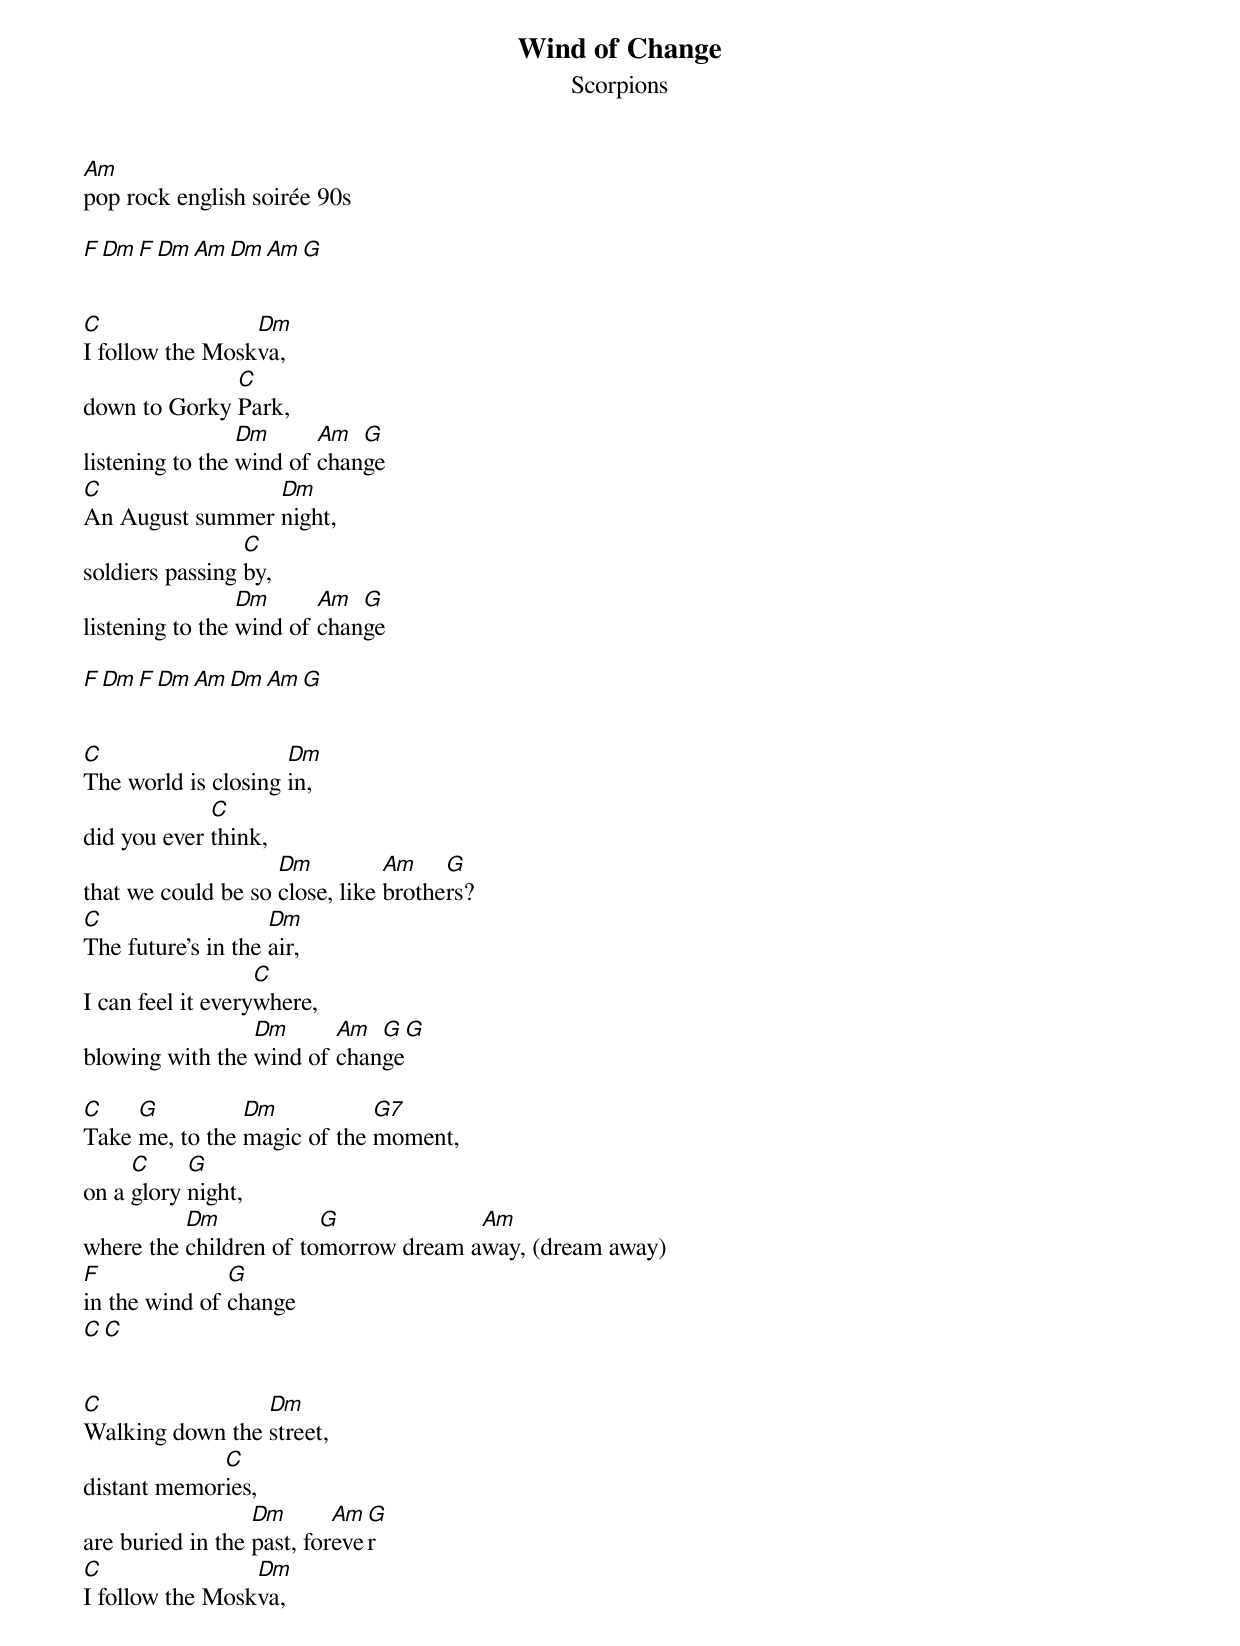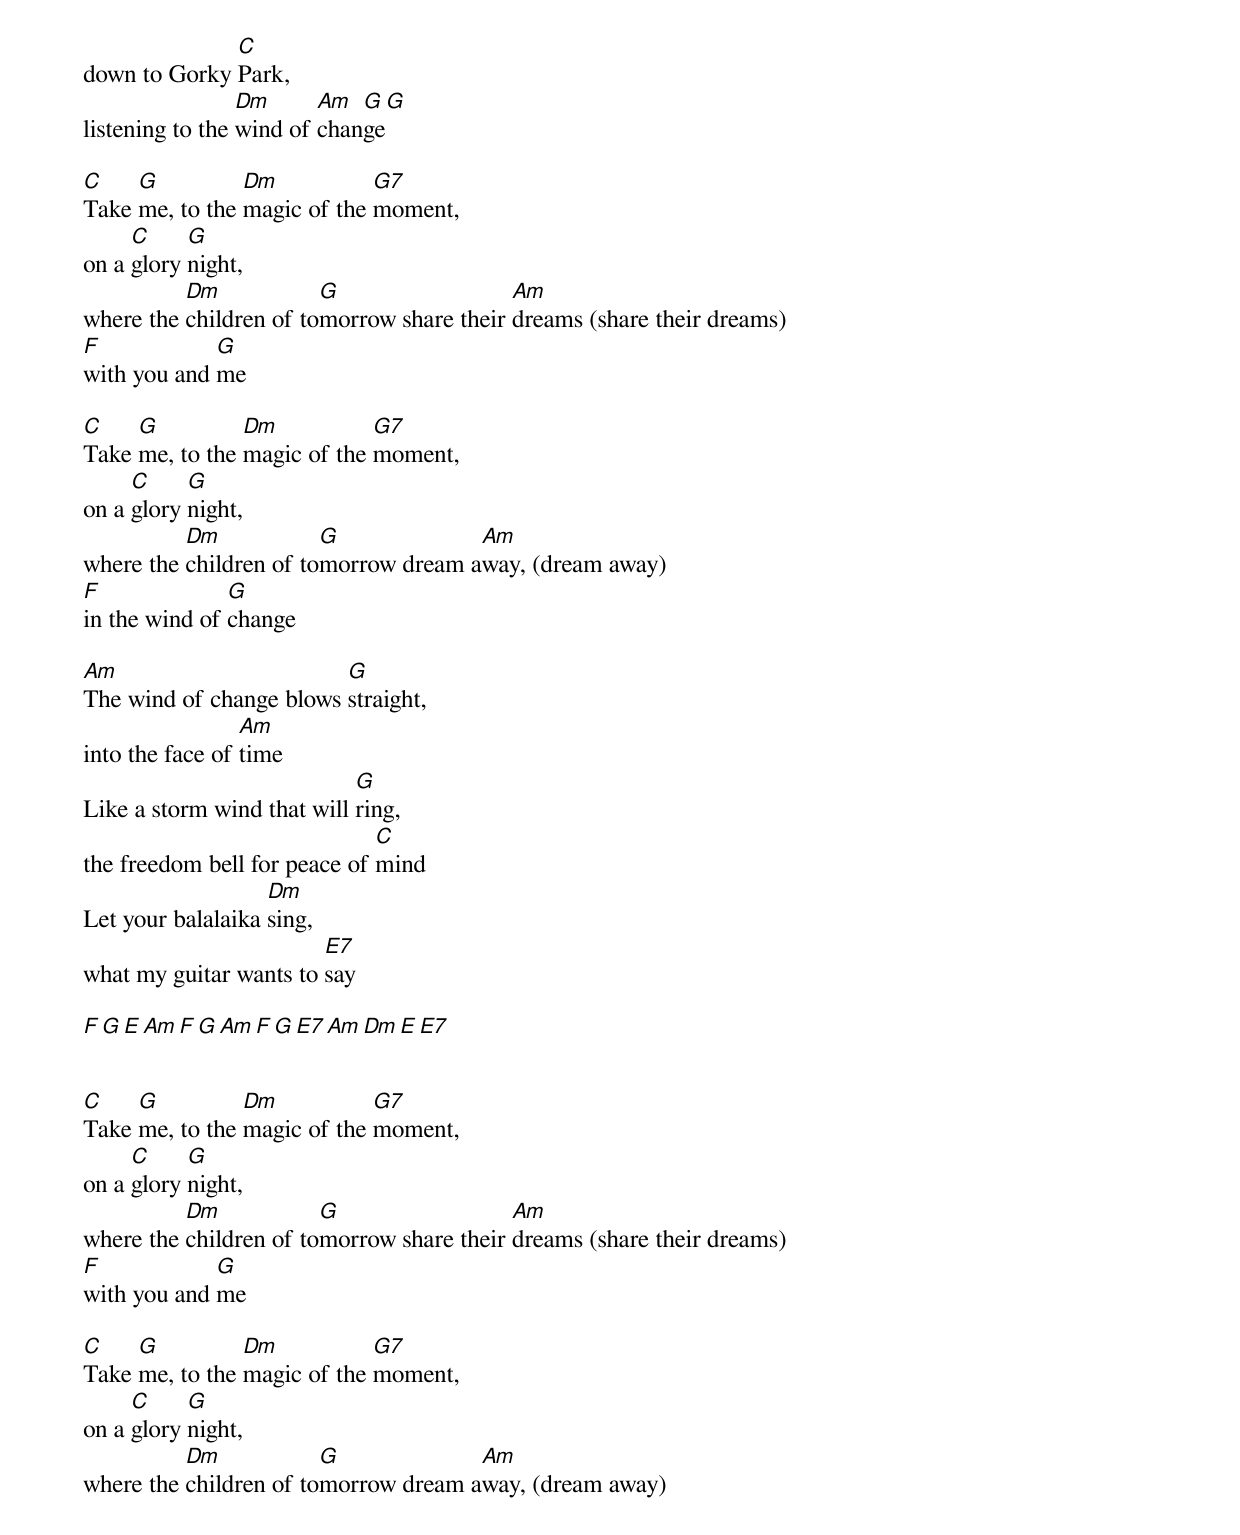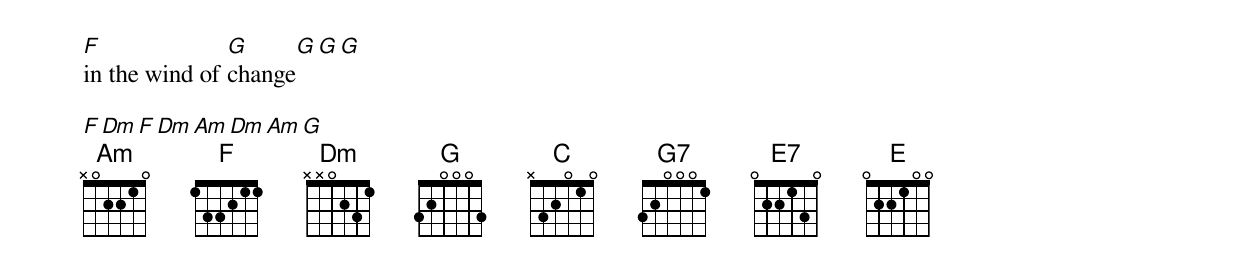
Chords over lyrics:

Wind of Change
Scorpions
Am
pop rock english soirée 90s

F Dm  F Dm  Am Dm Am G


C                Dm
I follow the Moskva,
              C
down to Gorky Park,
                 Dm      Am  G
listening to the wind of change
C                Dm
An August summer night,
                 C
soldiers passing by,
                 Dm      Am  G
listening to the wind of change

F Dm  F Dm  Am Dm Am G


C                    Dm
The world is closing in,
             C
did you ever think,
                    Dm          Am    G
that we could be so close, like brothers?
C                   Dm
The future's in the air,
                   C
I can feel it everywhere,
                 Dm      Am  G   G
blowing with the wind of change

C    G          Dm           G7
Take me, to the magic of the moment,
     C     G
on a glory night,
          Dm            G             Am
where the children of tomorrow dream away, (dream away)
F              G
in the wind of change
C     C


C                Dm
Walking down the street,
             C
distant memories,
                  Dm       Am G
are buried in the past, forever
C                Dm
I follow the Moskva,
              C
down to Gorky Park,
                 Dm      Am  G    G
listening to the wind of change

C    G          Dm           G7
Take me, to the magic of the moment,
     C     G
on a glory night,
          Dm            G                  Am
where the children of tomorrow share their dreams (share their dreams)
F            G
with you and me

C    G          Dm           G7
Take me, to the magic of the moment,
     C     G
on a glory night,
          Dm            G             Am
where the children of tomorrow dream away, (dream away)
F              G
in the wind of change

Am                       G
The wind of change blows straight,
                 Am
into the face of time
                            G
Like a storm wind that will ring,
                              C
the freedom bell for peace of mind
                   Dm
Let your balalaika sing,
                        E7
what my guitar wants to say

F G  E Am  F G  Am    F G  E7 Am  Dm  E E7


C    G          Dm           G7
Take me, to the magic of the moment,
     C     G
on a glory night,
          Dm            G                  Am
where the children of tomorrow share their dreams (share their dreams)
F            G
with you and me

C    G          Dm           G7
Take me, to the magic of the moment,
     C     G
on a glory night,
          Dm            G             Am
where the children of tomorrow dream away, (dream away)
F              G      G   G   G
in the wind of change

F Dm  F Dm  Am Dm Am G
